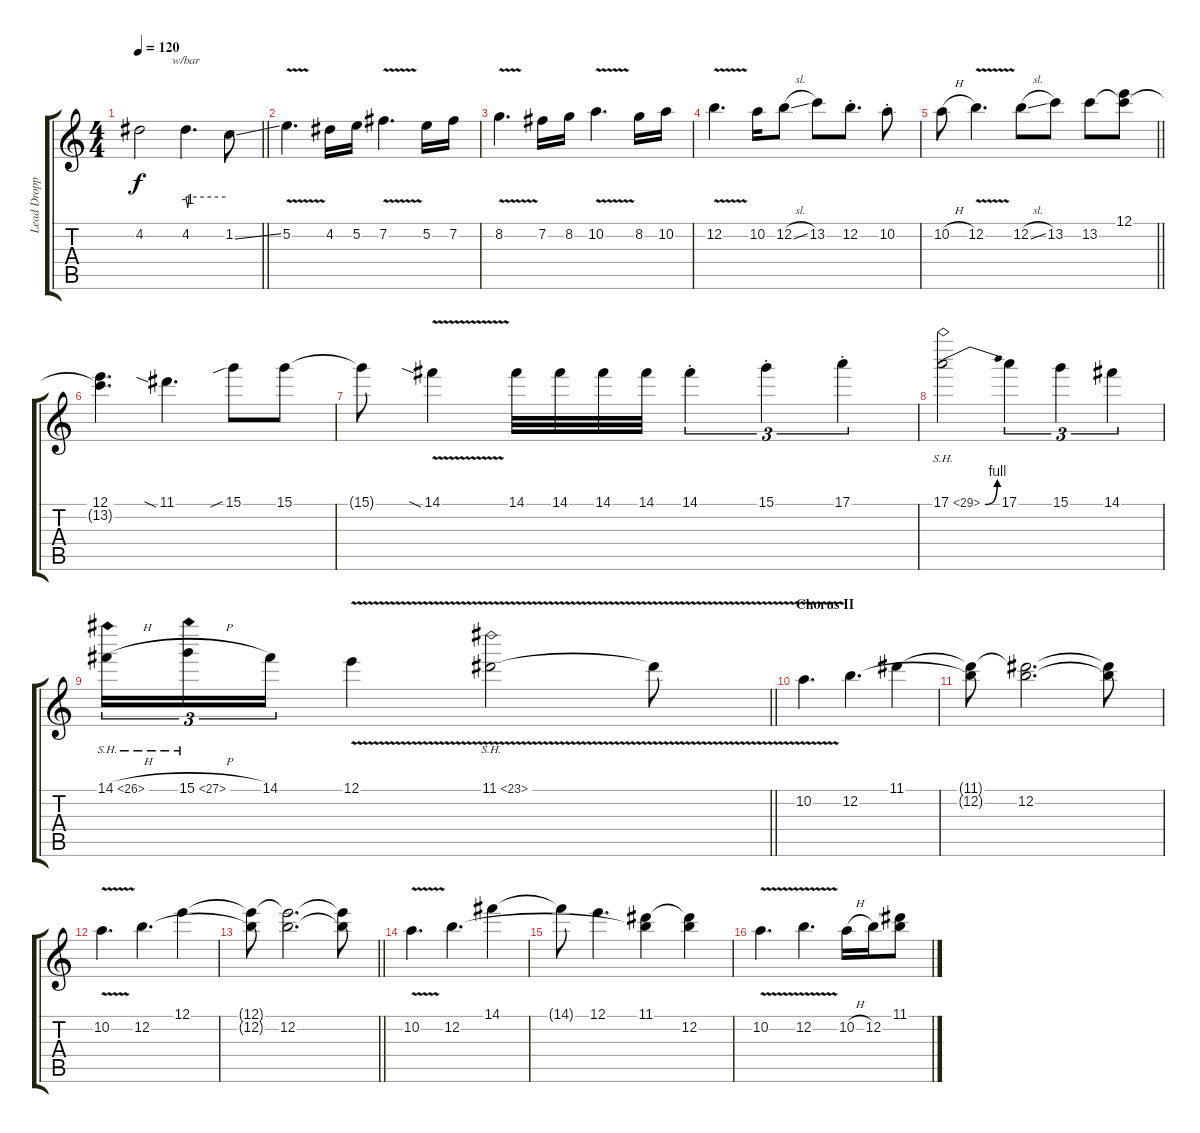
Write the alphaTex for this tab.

\track ("Lead Dropped D " "Lead Dropp") {instrument distortionguitar}
\staff {score tabs}
\tuning (E4 B3 G3 D3 A2 D2) {hide}
\ts (4 4)
\tempo 120
\clef g2
\barLineRight lightlight
\ks c
4.2{t}.2{dy f} 4.2.4{d tbe (custom default 0 0 3 -4 5 0 60 0)} 1.2{ss}.8 |
5.2{v}.4{d} 4.2.16 5.2.16 7.2{v}.4{d} 5.2.16 7.2.16 |
8.2{v}.4{d} 7.2.16 8.2.16 10.2{v}.4{d} 8.2.16 10.2.16 |
12.2{v}.4{d} 10.2.16 12.2{sl}.8 13.2.8 12.2{st}.8{d} 10.2{st}.8 |
\barLineRight lightlight
10.2{h}.8 12.2{v}.4{d} 12.2{sl}.8 13.2.8 13.2.8 (12.1 13.2{t}).8 |
(12.1 13.2{t}).4{d} 11.1{sia}.4{d} 15.1{sib}.8 15.1.8 |
15.1{t}.8 14.1{v sia}.4 14.1.32 14.1.32 14.1.32 14.1.32 14.1{st}.4{tu (3 2)} 15.1{st}.4{tu (3 2)} 17.1{st}.4{tu (3 2)} |
17.1{be (bend 0 0 60 4) sh 12}.2 17.1.4{tu (3 2)} 15.1.4{tu (3 2)} 14.1.4{tu (3 2)} |
\barLineRight lightlight
14.1{sh 12 h}.16{tu (3 2)} 15.1{sh 12 h}.16{tu (3 2)} 14.1.16{tu (3 2)} 12.1{v}.4 11.1{sh 12 v}.2 11.1{t}.8 |
\section ("" "Chorus II")
10.2{v}.4{d instrument overdrivenguitar} 12.2.4{d} 11.1.4 |
(11.1{t} 12.2{t}).8 (11.1{t} 12.2).2{d} (11.1{t} 12.2{t}).8 |
10.2{v}.4{d} 12.2.4{d} 12.1.4 |
\barLineRight lightlight
(12.1{t} 12.2{t}).8 (12.1{t} 12.2).2{d} (12.1{t} 12.2{t}).8 |
10.2{v}.4{d} 12.2.4{d} 14.1.4 |
14.1{t}.8 12.1.4{d} (11.1 12.2{t}).4 (11.1{t} 12.2).4 |
10.2{v}.4{d} 12.2{v}.4{d} 10.2{h}.16 12.2.16 (11.1 12.2{t}).8
